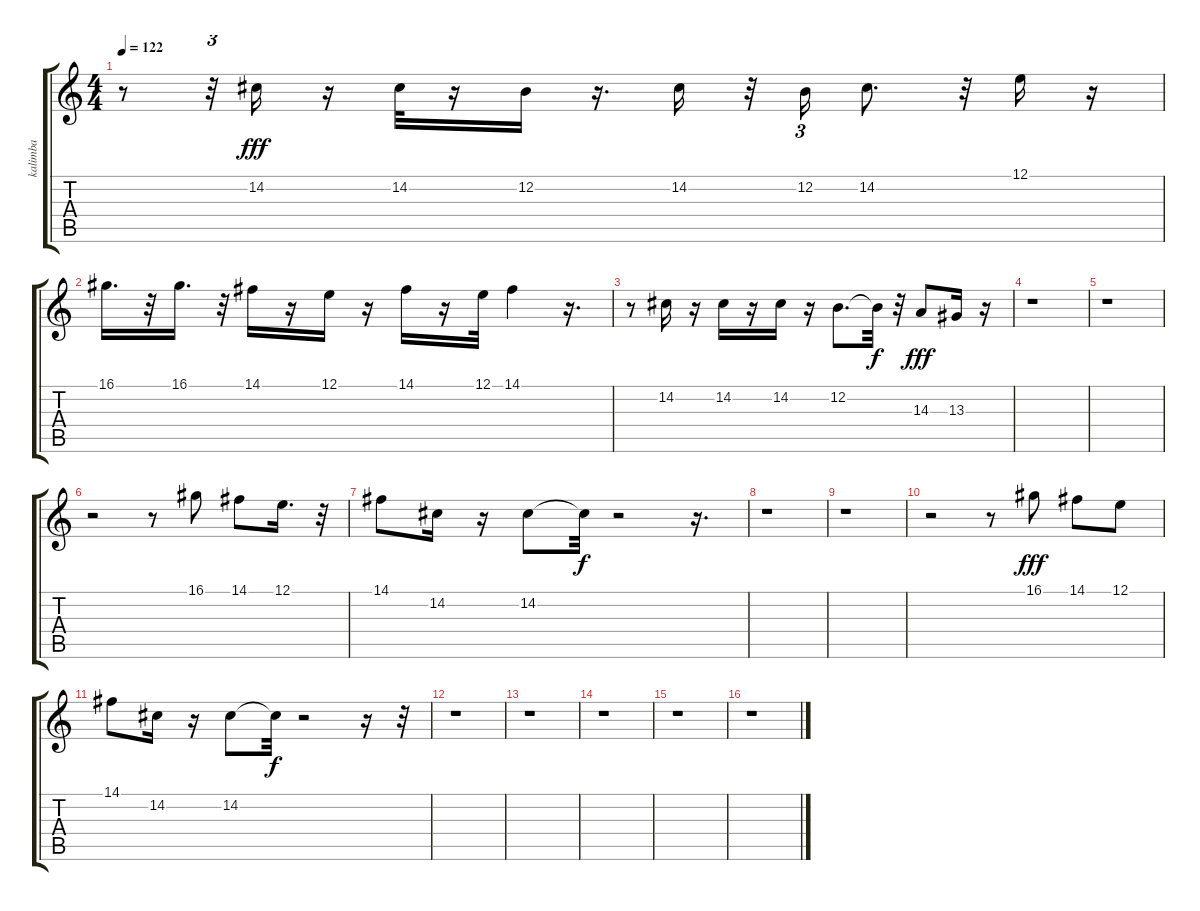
\track ("kalimba" "kalimba") {instrument kalimba}
\staff {score tabs}
\tuning (E4 B3 G3 D3 A2 E2) {hide}
\ts (4 4)
\tempo 122
\clef g2
\ks c
r.8{dy fff} r.32{tu (3 2)} 14.2.16 r.16 14.2.32 r.16 12.2.16 r.16{d} 14.2.16 r.32 12.2.16{tu (3 2)} 14.2.8{d} r.32 12.1.16 r.16 |
16.1.16{d} r.32 16.1.16{d} r.32 14.1.16 r.16 12.1.16 r.16 14.1.16 r.16 12.1.32 14.1.4 r.16{d} |
r.8 14.2.16 r.16 14.2.16 r.16 14.2.16 r.16 12.2.8{d} 12.2{t}.32{dy f} r.32 14.3.8{dy fff} 13.3.16 r.16 |
r.1 |
r.1 |
r.2 r.8 16.1.8 14.1.8 12.1.16{d} r.32 |
14.1.8 14.2.16 r.16 14.2.8 14.2{t}.32{dy f} r.2 r.16{d} |
r.1 |
r.1 |
r.2 r.8 16.1.8{dy fff} 14.1.8 12.1.8 |
14.1.8 14.2.16 r.16 14.2.8 14.2{t}.32{dy f} r.2 r.16 r.32 |
r.1 |
r.1 |
r.1 |
r.1 |
r.1
